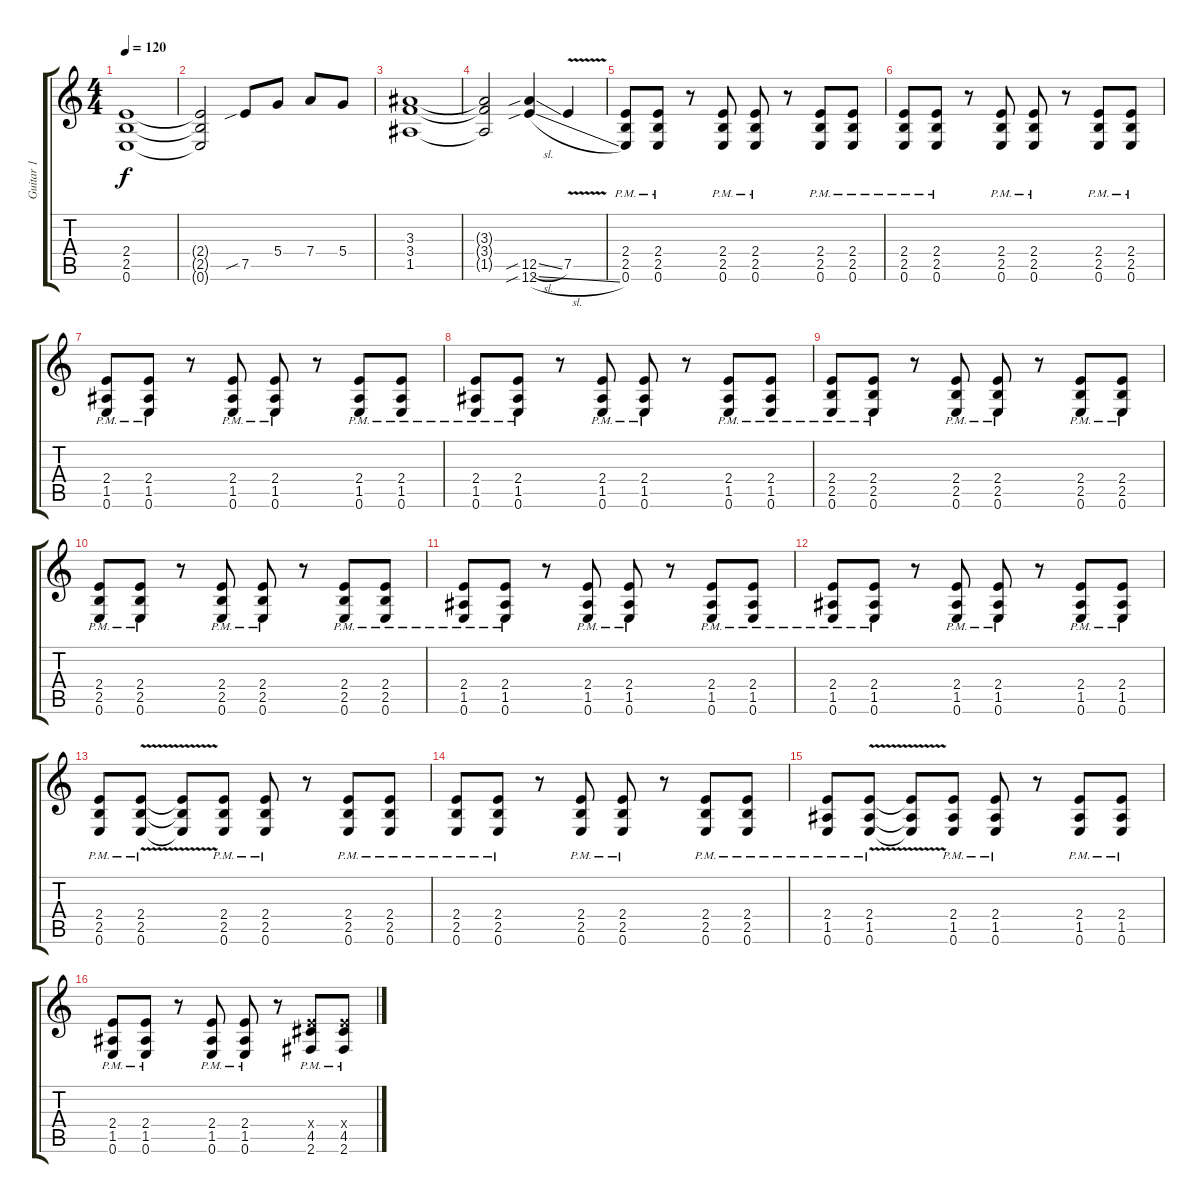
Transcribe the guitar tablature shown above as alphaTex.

\track ("Guitar 1" "Guitar 1") {instrument distortionguitar}
\staff {score tabs}
\tuning (E4 B3 G3 D3 A2 E2) {hide}
\ts (4 4)
\tempo 120
\clef g2
\ks c
(2.4 2.5 0.6).1{dy f} |
(2.4{t} 2.5{t} 0.6{t}).2 7.5{sib}.8 5.4.8 7.4.8 5.4.8 |
(3.3 3.4 1.5).1 |
(3.3{t} 3.4{t} 1.5{t}).2 (12.5{sib sl} 12.6{sib sl}).4 7.5{v}.4 |
(2.4{pm} 2.5{pm} 0.6{pm}).8 (2.4{pm} 2.5{pm} 0.6{pm}).8 r.8 (2.4{pm} 2.5{pm} 0.6{pm}).8 (2.4{pm} 2.5{pm} 0.6{pm}).8 r.8 (2.4{pm} 2.5{pm} 0.6{pm}).8 (2.4{pm} 2.5{pm} 0.6{pm}).8 |
(2.4{pm} 2.5{pm} 0.6{pm}).8 (2.4{pm} 2.5{pm} 0.6{pm}).8 r.8 (2.4{pm} 2.5{pm} 0.6{pm}).8 (2.4{pm} 2.5{pm} 0.6{pm}).8 r.8 (2.4{pm} 2.5{pm} 0.6{pm}).8 (2.4{pm} 2.5{pm} 0.6{pm}).8 |
(2.4{pm} 1.5{pm} 0.6{pm}).8 (2.4{pm} 1.5{pm} 0.6{pm}).8 r.8 (2.4{pm} 1.5{pm} 0.6{pm}).8 (2.4{pm} 1.5{pm} 0.6{pm}).8 r.8 (2.4{pm} 1.5{pm} 0.6{pm}).8 (2.4{pm} 1.5{pm} 0.6{pm}).8 |
(2.4{pm} 1.5{pm} 0.6{pm}).8 (2.4{pm} 1.5{pm} 0.6{pm}).8 r.8 (2.4{pm} 1.5{pm} 0.6{pm}).8 (2.4{pm} 1.5{pm} 0.6{pm}).8 r.8 (2.4{pm} 1.5{pm} 0.6{pm}).8 (2.4{pm} 1.5{pm} 0.6{pm}).8 |
(2.4{pm} 2.5{pm} 0.6{pm}).8 (2.4{pm} 2.5{pm} 0.6{pm}).8 r.8 (2.4{pm} 2.5{pm} 0.6{pm}).8 (2.4{pm} 2.5{pm} 0.6{pm}).8 r.8 (2.4{pm} 2.5{pm} 0.6{pm}).8 (2.4{pm} 2.5{pm} 0.6{pm}).8 |
(2.4{pm} 2.5{pm} 0.6{pm}).8 (2.4{pm} 2.5{pm} 0.6{pm}).8 r.8 (2.4{pm} 2.5{pm} 0.6{pm}).8 (2.4{pm} 2.5{pm} 0.6{pm}).8 r.8 (2.4{pm} 2.5{pm} 0.6{pm}).8 (2.4{pm} 2.5{pm} 0.6{pm}).8 |
(2.4{pm} 1.5{pm} 0.6{pm}).8 (2.4{pm} 1.5{pm} 0.6{pm}).8 r.8 (2.4{pm} 1.5{pm} 0.6{pm}).8 (2.4{pm} 1.5{pm} 0.6{pm}).8 r.8 (2.4{pm} 1.5{pm} 0.6{pm}).8 (2.4{pm} 1.5{pm} 0.6{pm}).8 |
(2.4{pm} 1.5{pm} 0.6{pm}).8 (2.4{pm} 1.5{pm} 0.6{pm}).8 r.8 (2.4{pm} 1.5{pm} 0.6{pm}).8 (2.4{pm} 1.5{pm} 0.6{pm}).8 r.8 (2.4{pm} 1.5{pm} 0.6{pm}).8 (2.4{pm} 1.5{pm} 0.6{pm}).8 |
(2.4{pm} 2.5{pm} 0.6{pm}).8 (2.4{v pm} 2.5{v pm} 0.6{v pm}).8 (2.4{t} 2.5{t} 0.6{t}).8 (2.4{pm} 2.5{pm} 0.6{pm}).8 (2.4{pm} 2.5{pm} 0.6{pm}).8 r.8 (2.4{pm} 2.5{pm} 0.6{pm}).8 (2.4{pm} 2.5{pm} 0.6{pm}).8 |
(2.4{pm} 2.5{pm} 0.6{pm}).8 (2.4{pm} 2.5{pm} 0.6{pm}).8 r.8 (2.4{pm} 2.5{pm} 0.6{pm}).8 (2.4{pm} 2.5{pm} 0.6{pm}).8 r.8 (2.4{pm} 2.5{pm} 0.6{pm}).8 (2.4{pm} 2.5{pm} 0.6{pm}).8 |
(2.4{pm} 1.5{pm} 0.6{pm}).8 (2.4{v pm} 1.5{v pm} 0.6{v pm}).8 (2.4{t} 1.5{t} 0.6{t}).8 (2.4{pm} 1.5{pm} 0.6{pm}).8 (2.4{pm} 1.5{pm} 0.6{pm}).8 r.8 (2.4{pm} 1.5{pm} 0.6{pm}).8 (2.4{pm} 1.5{pm} 0.6{pm}).8 |
(2.4{pm} 1.5{pm} 0.6{pm}).8 (2.4{pm} 1.5{pm} 0.6{pm}).8 r.8 (2.4{pm} 1.5{pm} 0.6{pm}).8 (2.4{pm} 1.5{pm} 0.6{pm}).8 r.8 (2.4{pm x} 4.5{pm} 2.6{pm}).8 (2.4{pm x} 4.5{pm} 2.6{pm}).8
